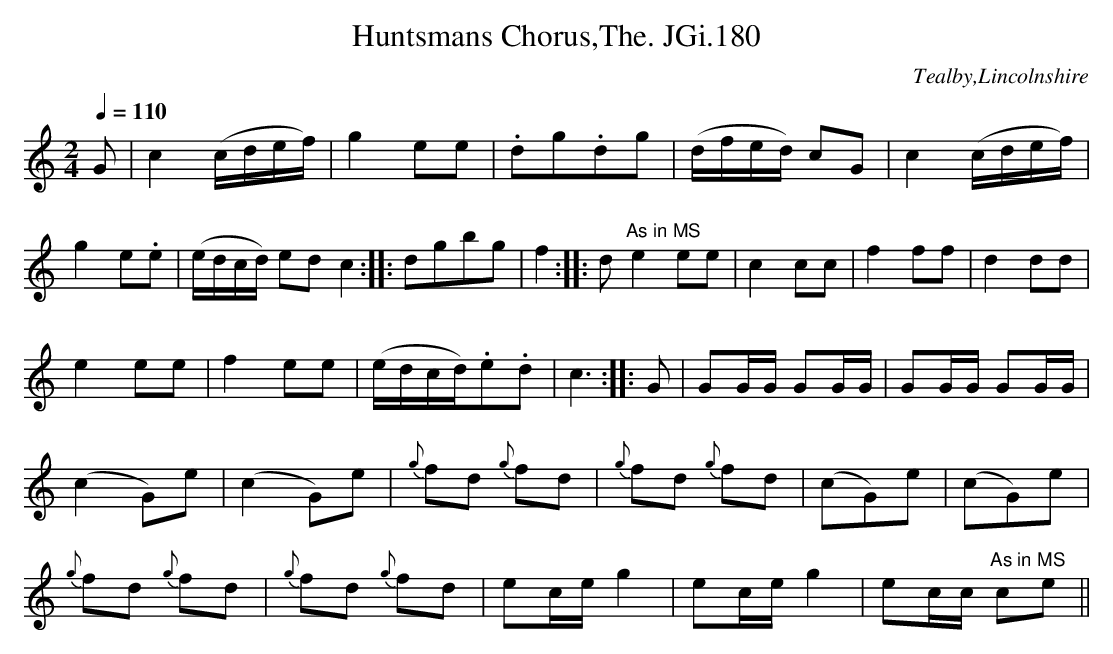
X:1
T:Huntsmans Chorus,The. JGi.180
L:1/8
M:2/4
O:Tealby,Lincolnshire
Q:1/4=110
K:C
G|c2(c/d/e/f/)|g2ee|.dg.dg|(d/f/e/d/) cG|c2(c/d/e/f/)|
g2e.e|(e/d/c/d/) edc2::dgbg|f2::d"As in MS"e2ee|c2cc|f2ff|d2dd|
e2ee|f2ee|(e/d/c/d/).e.d|c3::G|GG/G/ GG/G/|GG/G/ GG/G/|
(c2G)e|(c2G)e|{g}fd {g}fd|{g}fd {g}fd|(cG)e|(cG)e|
{g}fd {g}fd|{g}fd {g}fd|ec/e/ g2|ec/e/g2|ec/c/"As in MS" ce||
